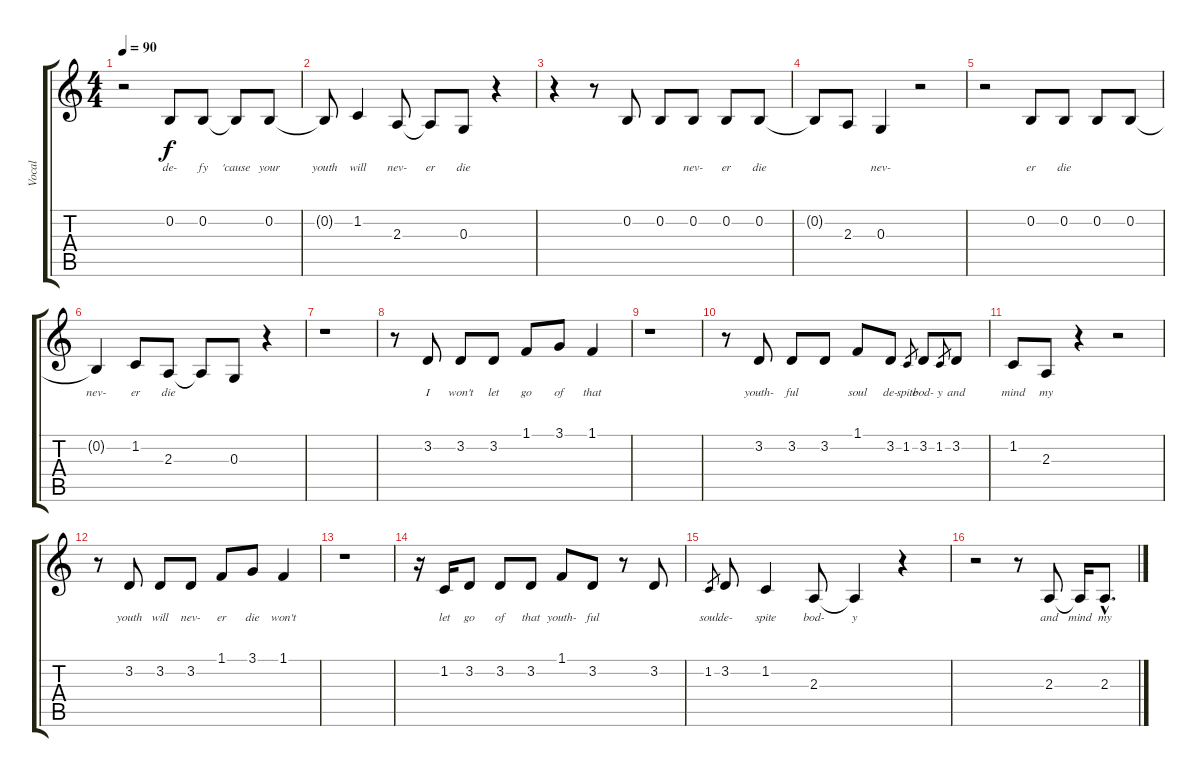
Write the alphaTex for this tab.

\track ("Vocal" "Vocal") {instrument lead1square}
\staff {score tabs}
\tuning (E4 B3 G3 D3 A2 E2) {hide}
\ts (4 4)
\tempo 90
\clef g2
\ks c
r.2{dy f} 0.2.8{lyrics (0 "de-") lyrics (1 "") lyrics (2 "") lyrics (3 "") lyrics (4 "")} 0.2.8{lyrics (0 "fy") lyrics (1 "") lyrics (2 "") lyrics (3 "") lyrics (4 "")} 0.2{t}.8{lyrics (0 "'cause") lyrics (1 "") lyrics (2 "") lyrics (3 "") lyrics (4 "")} 0.2.8{lyrics (0 "your") lyrics (1 "") lyrics (2 "") lyrics (3 "") lyrics (4 "")} |
0.2{t}.8{lyrics (0 "youth") lyrics (1 "") lyrics (2 "") lyrics (3 "") lyrics (4 "")} 1.2.4{lyrics (0 "will") lyrics (1 "") lyrics (2 "") lyrics (3 "") lyrics (4 "")} 2.3.8{lyrics (0 "nev-") lyrics (1 "") lyrics (2 "") lyrics (3 "") lyrics (4 "")} 2.3{t}.8{lyrics (0 "er") lyrics (1 "") lyrics (2 "") lyrics (3 "") lyrics (4 "")} 0.3.8{lyrics (0 "die") lyrics (1 "") lyrics (2 "") lyrics (3 "") lyrics (4 "")} r.4 |
r.4 r.8 0.2.8{lyrics (0 "") lyrics (1 "") lyrics (2 "") lyrics (3 "") lyrics (4 "")} 0.2.8{lyrics (0 "") lyrics (1 "") lyrics (2 "") lyrics (3 "") lyrics (4 "")} 0.2.8{lyrics (0 "nev-") lyrics (1 "") lyrics (2 "") lyrics (3 "") lyrics (4 "")} 0.2.8{lyrics (0 "er") lyrics (1 "") lyrics (2 "") lyrics (3 "") lyrics (4 "")} 0.2.8{lyrics (0 "die") lyrics (1 "") lyrics (2 "") lyrics (3 "") lyrics (4 "")} |
0.2{t}.8{lyrics (0 "") lyrics (1 "") lyrics (2 "") lyrics (3 "") lyrics (4 "")} 2.3.8{lyrics (0 "") lyrics (1 "") lyrics (2 "") lyrics (3 "") lyrics (4 "")} 0.3.4{lyrics (0 "nev-") lyrics (1 "") lyrics (2 "") lyrics (3 "") lyrics (4 "")} r.2 |
r.2 0.2.8{lyrics (0 "er") lyrics (1 "") lyrics (2 "") lyrics (3 "") lyrics (4 "")} 0.2.8{lyrics (0 "die") lyrics (1 "") lyrics (2 "") lyrics (3 "") lyrics (4 "")} 0.2.8{lyrics (0 "") lyrics (1 "") lyrics (2 "") lyrics (3 "") lyrics (4 "")} 0.2.8{lyrics (0 "") lyrics (1 "") lyrics (2 "") lyrics (3 "") lyrics (4 "")} |
0.2{t}.4{lyrics (0 "nev-") lyrics (1 "") lyrics (2 "") lyrics (3 "") lyrics (4 "")} 1.2.8{lyrics (0 "er") lyrics (1 "") lyrics (2 "") lyrics (3 "") lyrics (4 "")} 2.3.8{lyrics (0 "die") lyrics (1 "") lyrics (2 "") lyrics (3 "") lyrics (4 "")} 2.3{t}.8{lyrics (0 "") lyrics (1 "") lyrics (2 "") lyrics (3 "") lyrics (4 "")} 0.3.8{lyrics (0 "") lyrics (1 "") lyrics (2 "") lyrics (3 "") lyrics (4 "")} r.4 |
r.1 |
r.8 3.2.8{lyrics (0 "I") lyrics (1 "") lyrics (2 "") lyrics (3 "") lyrics (4 "")} 3.2.8{lyrics (0 "won't") lyrics (1 "") lyrics (2 "") lyrics (3 "") lyrics (4 "")} 3.2.8{lyrics (0 "let") lyrics (1 "") lyrics (2 "") lyrics (3 "") lyrics (4 "")} 1.1.8{lyrics (0 "go") lyrics (1 "") lyrics (2 "") lyrics (3 "") lyrics (4 "")} 3.1.8{lyrics (0 "of") lyrics (1 "") lyrics (2 "") lyrics (3 "") lyrics (4 "")} 1.1.4{lyrics (0 "that") lyrics (1 "") lyrics (2 "") lyrics (3 "") lyrics (4 "")} |
r.1 |
r.8 3.2.8{lyrics (0 "youth-") lyrics (1 "") lyrics (2 "") lyrics (3 "") lyrics (4 "")} 3.2.8{lyrics (0 "ful") lyrics (1 "") lyrics (2 "") lyrics (3 "") lyrics (4 "")} 3.2.8{lyrics (0 "") lyrics (1 "") lyrics (2 "") lyrics (3 "") lyrics (4 "")} 1.1.8{lyrics (0 "soul") lyrics (1 "") lyrics (2 "") lyrics (3 "") lyrics (4 "")} 3.2.8{lyrics (0 "de-") lyrics (1 "") lyrics (2 "") lyrics (3 "") lyrics (4 "")} 1.2.8{lyrics (0 "spite") lyrics (1 "") lyrics (2 "") lyrics (3 "") lyrics (4 "") gr} 3.2.8{lyrics (0 "bod-") lyrics (1 "") lyrics (2 "") lyrics (3 "") lyrics (4 "")} 1.2.8{lyrics (0 "y") lyrics (1 "") lyrics (2 "") lyrics (3 "") lyrics (4 "") gr} 3.2.8{lyrics (0 "and") lyrics (1 "") lyrics (2 "") lyrics (3 "") lyrics (4 "")} |
1.2.8{lyrics (0 "mind") lyrics (1 "") lyrics (2 "") lyrics (3 "") lyrics (4 "")} 2.3.8{lyrics (0 "my") lyrics (1 "") lyrics (2 "") lyrics (3 "") lyrics (4 "")} r.4 r.2 |
r.8 3.2.8{lyrics (0 "youth") lyrics (1 "") lyrics (2 "") lyrics (3 "") lyrics (4 "")} 3.2.8{lyrics (0 "will") lyrics (1 "") lyrics (2 "") lyrics (3 "") lyrics (4 "")} 3.2.8{lyrics (0 "nev-") lyrics (1 "") lyrics (2 "") lyrics (3 "") lyrics (4 "")} 1.1.8{lyrics (0 "er") lyrics (1 "") lyrics (2 "") lyrics (3 "") lyrics (4 "")} 3.1.8{lyrics (0 "die") lyrics (1 "") lyrics (2 "") lyrics (3 "") lyrics (4 "")} 1.1.4{lyrics (0 "won't") lyrics (1 "") lyrics (2 "") lyrics (3 "") lyrics (4 "")} |
r.1 |
r.16 1.2.16{lyrics (0 "let") lyrics (1 "") lyrics (2 "") lyrics (3 "") lyrics (4 "")} 3.2.8{lyrics (0 "go") lyrics (1 "") lyrics (2 "") lyrics (3 "") lyrics (4 "")} 3.2.8{lyrics (0 "of") lyrics (1 "") lyrics (2 "") lyrics (3 "") lyrics (4 "")} 3.2.8{lyrics (0 "that") lyrics (1 "") lyrics (2 "") lyrics (3 "") lyrics (4 "")} 1.1.8{lyrics (0 "youth-") lyrics (1 "") lyrics (2 "") lyrics (3 "") lyrics (4 "")} 3.2.8{lyrics (0 "ful") lyrics (1 "") lyrics (2 "") lyrics (3 "") lyrics (4 "")} r.8 3.2.8{lyrics (0 "") lyrics (1 "") lyrics (2 "") lyrics (3 "") lyrics (4 "")} |
1.2.8{lyrics (0 "soul") lyrics (1 "") lyrics (2 "") lyrics (3 "") lyrics (4 "") gr} 3.2.8{lyrics (0 "de-") lyrics (1 "") lyrics (2 "") lyrics (3 "") lyrics (4 "")} 1.2.4{lyrics (0 "spite") lyrics (1 "") lyrics (2 "") lyrics (3 "") lyrics (4 "")} 2.3.8{lyrics (0 "bod-") lyrics (1 "") lyrics (2 "") lyrics (3 "") lyrics (4 "")} 2.3{t}.4{lyrics (0 "y") lyrics (1 "") lyrics (2 "") lyrics (3 "") lyrics (4 "")} r.4 |
r.2 r.8 2.3.8{lyrics (0 "and") lyrics (1 "") lyrics (2 "") lyrics (3 "") lyrics (4 "")} 2.3{t}.16{lyrics (0 "mind") lyrics (1 "") lyrics (2 "") lyrics (3 "") lyrics (4 "")} 2.3{hac}.8{d lyrics (0 "my") lyrics (1 "") lyrics (2 "") lyrics (3 "") lyrics (4 "")}
